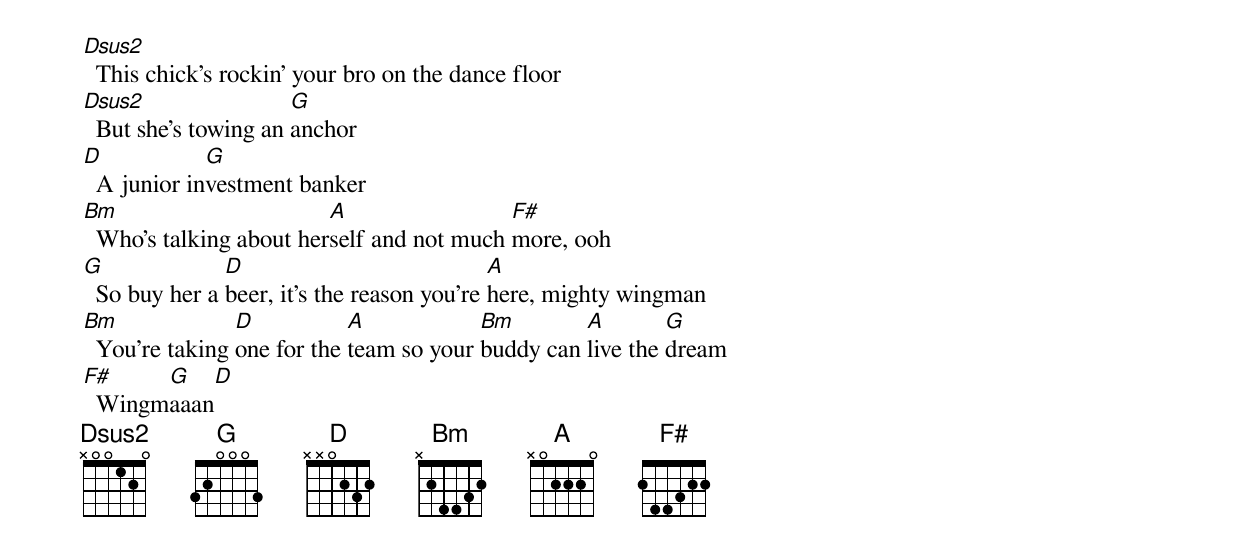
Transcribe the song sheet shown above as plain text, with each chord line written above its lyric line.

Dsus2  x00120


Dsus2
  This chick's rockin' your bro on the dance floor
Dsus2                 G
  But she's towing an anchor
D            G
  A junior investment banker
Bm                       A                 F#
  Who's talking about herself and not much more, ooh
G              D                            A
  So buy her a beer, it's the reason you're here, mighty wingman
Bm              D           A            Bm        A        G
  You're taking one for the team so your buddy can live the dream
F#     G    D
  Wingmaaan
